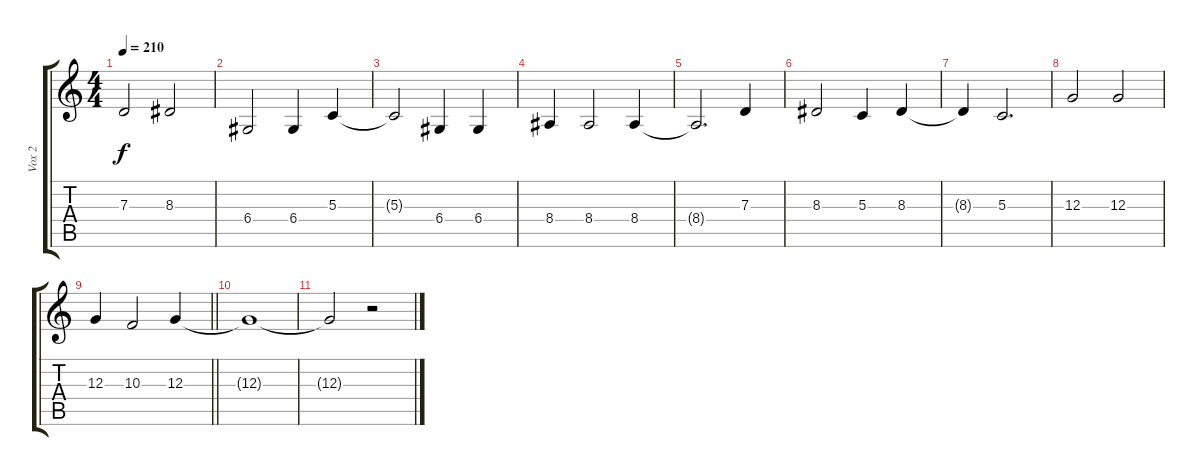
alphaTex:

\track ("Vox 2" "Vox 2") {instrument viola}
\staff {score tabs}
\tuning (E4 B3 G3 D3 A2 E2) {hide}
\ts (4 4)
\tempo 210
\clef g2
\ks c
7.3.2{dy f} 8.3.2 |
6.4.2 6.4.4 5.3.4 |
5.3{t}.2 6.4.4 6.4.4 |
8.4.4 8.4.2 8.4.4 |
8.4{t}.2{d} 7.3.4 |
8.3.2 5.3.4 8.3.4 |
8.3{t}.4 5.3.2{d} |
12.3.2 12.3.2 |
\barLineRight lightlight
12.3.4 10.3.2 12.3.4 |
\section ("" " ")
12.3{t}.1 |
12.3{t}.2 r.2
